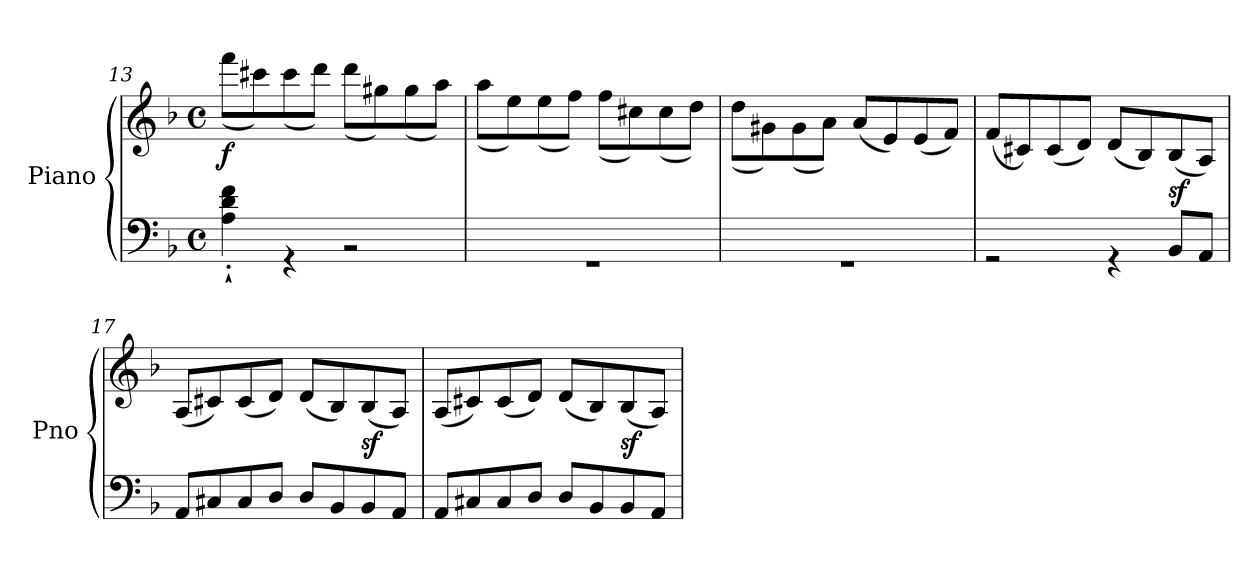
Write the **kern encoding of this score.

**kern	**kern	**dynam
*part1	*part1	*part1
*staff2	*staff1	*staff1/2
*I"Piano	*	*
*I'Pno	*	*
*clefF4	*clefG2	*
*k[b-]	*k[b-]	*
*M4/4	*M4/4	*
*met(c)	*met(c)	*
=13	=13	=13
*^	*^	*
!	!	!	!	!LO:DY:b
1ryy	4A\'` 4d\'` 4f\'`	1ryy	(>8fff\L	f
.	.	.	8ccc#X\)	.
.	4r	.	(>8ccc#\	.
.	.	.	8ddd\J)	.
.	2r	.	(>8ddd\L	.
.	.	.	8gg#X\)	.
.	.	.	(>8gg#\	.
.	.	.	8aa\J)	.
=14	=14	=14	=14	=14
1ryy	1r	1ryy	(>8aa\L	.
.	.	.	8ee\)	.
.	.	.	(>8ee\	.
.	.	.	8ff\J)	.
.	.	.	(>8ff\L	.
.	.	.	8cc#X\)	.
.	.	.	(>8cc#\	.
.	.	.	8dd\J)	.
!!LO:LB:g=z	!!
=15	=15	=15	=15	=15
1ryy	1r	1ryy	(>8dd\L	.
.	.	.	8g#X\)	.
.	.	.	(>8g#\	.
.	.	.	8a\J)	.
.	.	.	(<8a/L	.
.	.	.	8e/)	.
.	.	.	(<8e/	.
.	.	.	8f/J)	.
=16	=16	=16	=16	=16
1ryy	2r	1ryy	(<8f/L	.
.	.	.	8c#X/)	.
.	.	.	(<8c#/	.
.	.	.	8d/J)	.
.	4r	.	(<8d/L	.
.	.	.	8B-/)	.
!	!	!	!	!LO:DY:b
.	8BB-/L	.	(<8B-/	sf
.	8AA/J	.	8A/J)	.
=17	=17	=17	=17	=17
1ryy	8AA/L	1ryy	(<8A/L	.
.	8C#X/	.	8c#X/)	.
.	8C#/	.	(<8c#/	.
.	8D/J	.	8d/J)	.
.	8D/L	.	(<8d/L	.
.	8BB-/	.	8B-/)	.
!	!	!	!	!LO:DY:b
.	8BB-/	.	(<8B-/	sf
.	8AA/J	.	8A/J)	.
=18	=18	=18	=18	=18
1ryy	8AA/L	1ryy	(<8A/L	.
.	8C#X/	.	8c#X/)	.
.	8C#/	.	(<8c#/	.
.	8D/J	.	8d/J)	.
.	8D/L	.	(<8d/L	.
.	8BB-/	.	8B-/)	.
!	!	!	!	!LO:DY:b
.	8BB-/	.	(<8B-/	sf
.	8AA/J	.	8A/J)	.
*v	*v	*	*	*
*	*v	*v	*
=	=	=
*-	*-	*-
